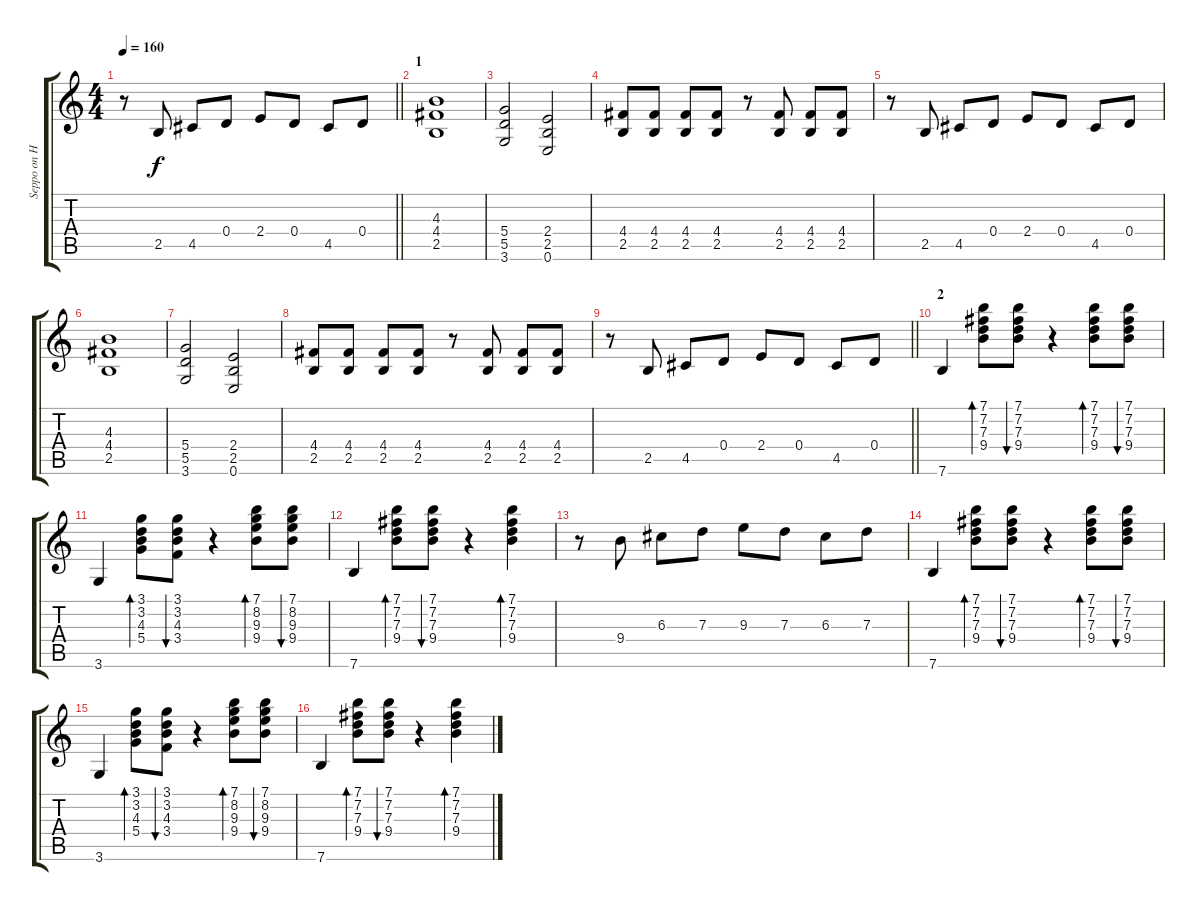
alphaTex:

\track ("Seppo on HOMO" "Seppo on H") {instrument electricguitarclean}
\staff {score tabs}
\tuning (E4 B3 G3 D3 A2 E2) {hide}
\ts (4 4)
\tempo 160
\clef g2
\barLineRight lightlight
\ks c
r.8{dy f instrument overdrivenguitar} 2.5.8 4.5.8 0.4.8 2.4.8 0.4.8 4.5.8 0.4.8 |
\section ("" "1")
(4.3 4.4 2.5).1{instrument distortionguitar} |
(5.4 5.5 3.6).2 (2.4 2.5 0.6).2 |
(4.4 2.5).8 (4.4 2.5).8 (4.4 2.5).8 (4.4 2.5).8 r.8 (4.4 2.5).8 (4.4 2.5).8 (4.4 2.5).8 |
r.8 2.5.8 4.5.8 0.4.8 2.4.8 0.4.8 4.5.8 0.4.8 |
(4.3 4.4 2.5).1 |
(5.4 5.5 3.6).2 (2.4 2.5 0.6).2 |
(4.4 2.5).8 (4.4 2.5).8 (4.4 2.5).8 (4.4 2.5).8 r.8 (4.4 2.5).8 (4.4 2.5).8 (4.4 2.5).8 |
\barLineRight lightlight
r.8 2.5.8 4.5.8 0.4.8 2.4.8 0.4.8 4.5.8 0.4.8 |
\section ("" "2")
7.6.4{instrument electricguitarclean} (7.1 7.2 7.3 9.4).8{bd 60} (7.1 7.2 7.3 9.4).8{bu 60} r.4 (7.1 7.2 7.3 9.4).8{bd 60} (7.1 7.2 7.3 9.4).8{bu 60} |
3.6.4 (3.1 3.2 4.3 5.4).8{bd 60} (3.1 3.2 4.3 3.4).8{bu 60} r.4 (7.1 8.2 9.3 9.4).8{bd 60} (7.1 8.2 9.3 9.4).8{bu 60} |
7.6.4 (7.1 7.2 7.3 9.4).8{bd 60} (7.1 7.2 7.3 9.4).8{bu 60} r.4 (7.1 7.2 7.3 9.4).4{bd 60} |
r.8 9.4.8 6.3.8 7.3.8 9.3.8 7.3.8 6.3.8 7.3.8 |
7.6.4 (7.1 7.2 7.3 9.4).8{bd 60} (7.1 7.2 7.3 9.4).8{bu 60} r.4 (7.1 7.2 7.3 9.4).8{bd 60} (7.1 7.2 7.3 9.4).8{bu 60} |
3.6.4 (3.1 3.2 4.3 5.4).8{bd 60} (3.1 3.2 4.3 3.4).8{bu 60} r.4 (7.1 8.2 9.3 9.4).8{bd 60} (7.1 8.2 9.3 9.4).8{bu 60} |
7.6.4 (7.1 7.2 7.3 9.4).8{bd 60} (7.1 7.2 7.3 9.4).8{bu 60} r.4 (7.1 7.2 7.3 9.4).4{bd 60}
